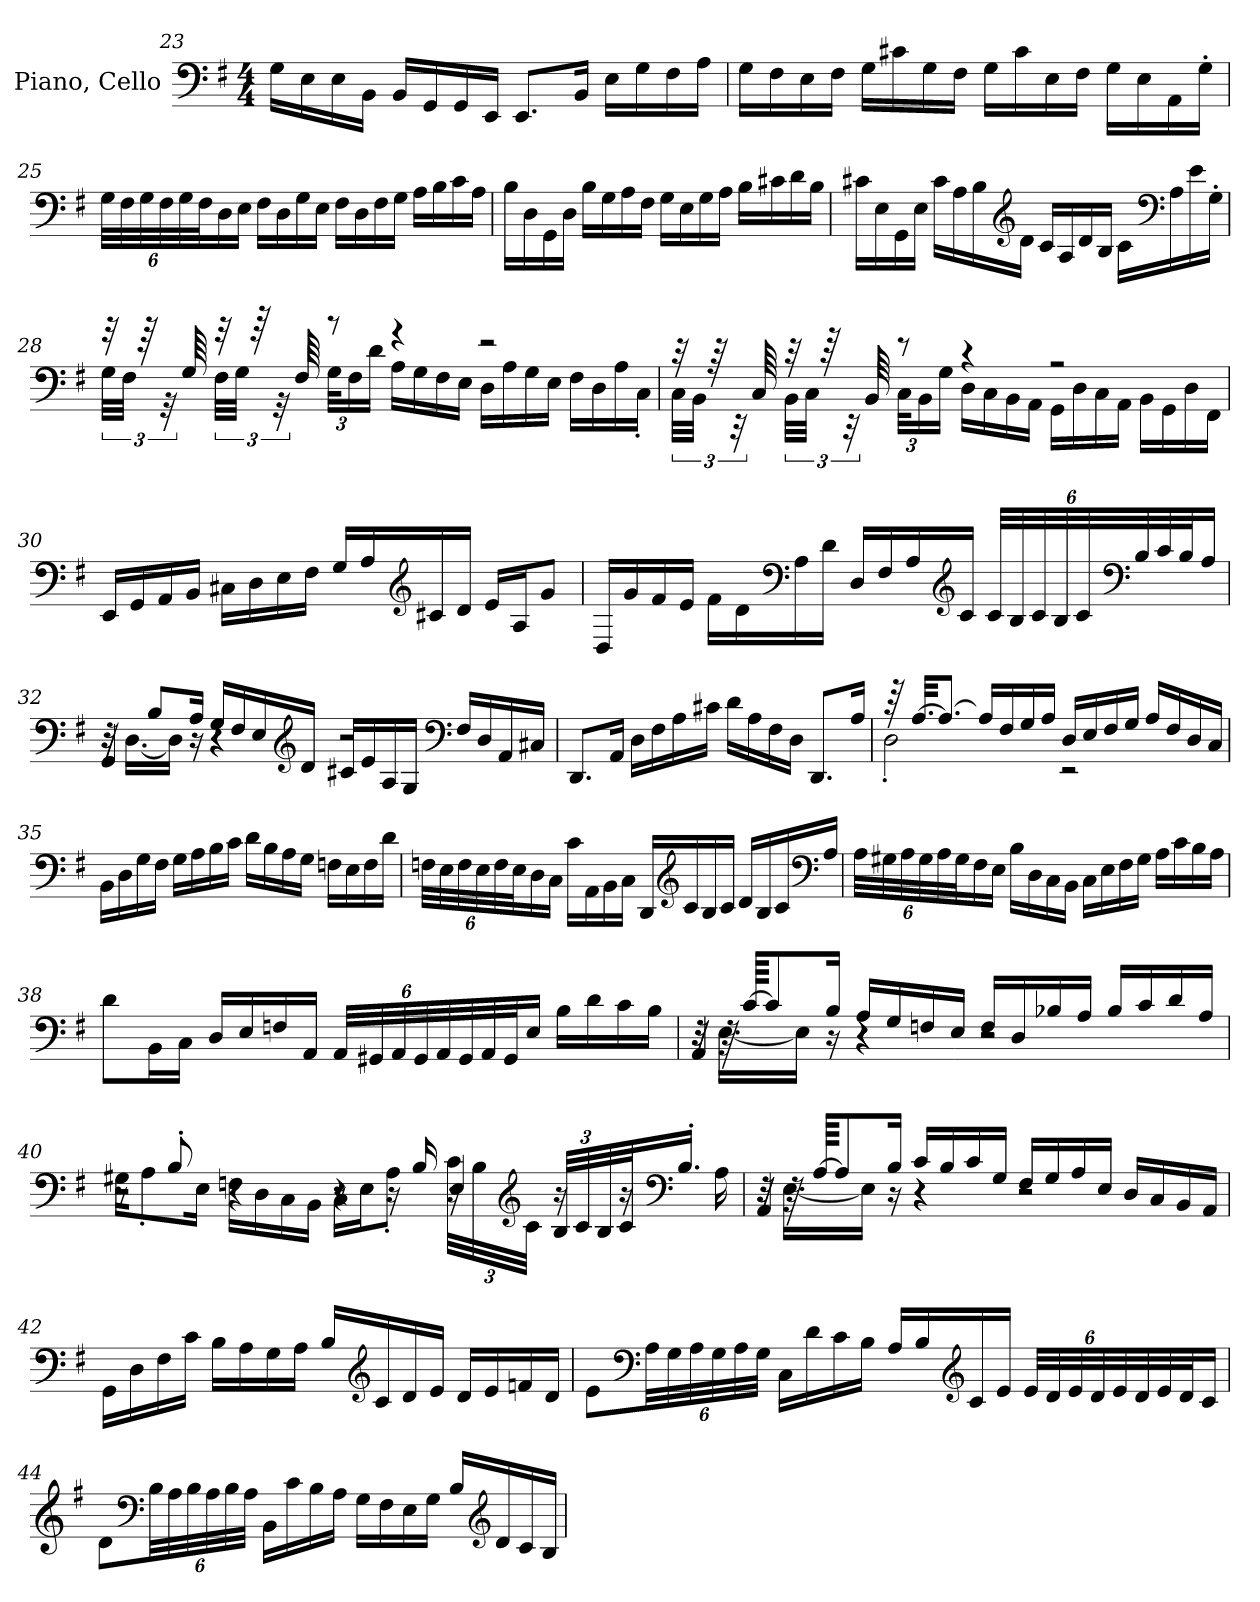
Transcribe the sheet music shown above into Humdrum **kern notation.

**kern
*part1
*staff1
*I"Piano, Cello
*I'Pno.
*clefF4
*k[f#]
*M4/4
=23
16G\LL
16E\
16E\
16BB\JJ
16BB/LL
16GG/
16GG/
16EE/JJ
8.EE/L
16BB/Jk
16E\LL
16G\
16F#\
16A\JJ
!!LO:LB:g=z
=24
16G\LL
16F#\
16E\
16F#\JJ
16G\LL
16c#X\
16G\
16F#\JJ
16G\LL
16c#\
16E\
16F#\JJ
16G\LL
16E\
16AA\
16G'\JJ
=25
*Xbrackettup
48G\LLL
48F#\
48G\
48F#\
48G\
48F#\J
16D\
16E\JJ
16F#\LL
16D\
16G\
16E\JJ
16F#\LL
16D\
16F#\
16G\JJ
16A\LL
16B\
16c\
16A\JJ
!!LO:LB:g=z
=26
16B\LL
16D\
16GG\
16D\JJ
16B\LL
16G\
16A\
16F#\JJ
16G\LL
16E\
16G\
16A\JJ
16B\LL
16c#X\
16d\
16B\JJ
=27
16c#X\LL
16E\
16GG\
16E\JJ
16c#\LL
16A\
16B\
*clefG2
16d\JJ
16c#/LL
16A/
16d/
16B/JJ
16c#\LL
*clefF4
16A\
16e\
16G'\JJ
!!LO:LB:g=z
=28
*^
*	*brackettup
32r	48G\LLL
.	48F#\JJJ
64r	.
.	48r
64G/	.
32r	48F#\LLL
.	48G\JJJ
64r	.
.	48r
64F#/	.
*	*Xbrackettup
8r	48G\KLL
.	24F#\
.	16d\JJ
4r	16A\LL
.	16G\
.	16F#\
.	16E\JJ
2r	16D\LL
.	16A\
.	16G\
.	16E\JJ
.	16F#\LL
.	16D\
.	16A\
.	16C'\JJ
!!LO:LB:g=z	!!
=29	=29
*	*brackettup
32r	48C\LLL
.	48BB\JJJ
64r	.
.	48r
64C/	.
32r	48BB\LLL
.	48C\JJJ
64r	.
.	48r
64BB/	.
*	*Xbrackettup
8r	48C\KLL
.	24BB\
.	16G\JJ
4r	16D\LL
.	16C\
.	16BB\
.	16AA\JJ
2r	16GG\LL
.	16D\
.	16C\
.	16AA\JJ
.	16BB\LL
.	16GG\
.	16D\
.	16FF#\JJ
*v	*v
=30
16EE/LL
16GG/
16AA/
16BB/JJ
16C#X\LL
16D\
16E\
16F#\JJ
16G/LL
16A/
*clefG2
16c#X/
16d/JJ
16e/LL
16A/J
8g/J
!!LO:LB:g=z
=31
16D/LL
16g/
16f#/
16e/JJ
16f#\LL
16d\
*clefF4
16A\
16d\JJ
16D/LL
16F#/
16A/
*clefG2
16c/JJ
48c/LLL
48B/
48c/
48B/
48c/
*clefF4
48B/
32c/
32B/J
16A/JJ
!!LO:LB:g=z
=32
*^
*	*^
16r	32r	4GG/
.	[16.D\LL	.
8B/L	.	.
.	16D\JJ]	.
16A/Jk	16r	.
16G/LL	4r	4r
16F#/	.	.
16E/	.	.
*clefG2	*	*
16d/JJ	.	.
16c#X/LL	2r	2r
16e/	.	.
16A/	.	.
16G/JJ	.	.
*clefF4	*	*
16F#/LL	.	.
16D/	.	.
16AA/	.	.
16C#X/JJ	.	.
*v	*v	*v
=33
8.DD/L
16AA/Jk
16D\LL
16F#\
16A\
16c#X\JJ
16d\LL
16A\
16F#\
16D\JJ
8.DD/L
16A/Jk
!!LO:LB:g=z
=34
*^
64r	2D'\
[32.A/KKL	.
8.A/J_	.
16A/LL]	.
16F#/	.
16G/	.
16A/JJ	.
16D/LL	2r
16E/	.
16F#/	.
16G/JJ	.
16A/LL	.
16F#/	.
16D/	.
16C/JJ	.
*v	*v
=35
16BB\LL
16D\
16G\
16F#\JJ
16G\LL
16A\
16B\
16c\JJ
16d\LL
16B\
16A\
16G\JJ
16Fn\LL
16E\
16F\
16d\JJ
!!LO:LB:g=z
=36
48Fn\LLL
48E\
48F\
48E\
48F\
48E\J
16D\
16C\JJ
16c\LL
16AA\
16BB\
16C\JJ
16DD/LL
*clefG2
16c/
16B/
16c/JJ
16d/LL
16B/
16c/
*clefF4
16A/JJ
=37
48A\LLL
48G#X\
48A\
48G#\
48A\
48G#\J
16F#\
16E\JJ
16B\LL
16D\
16C\
16BB\JJ
16C\LL
16E\
16F#\
16G#\JJ
16A\LL
16c\
16B\
16A\JJ
!!LO:LB:g=z
=38
8d\L
16BB\L
16C\JJ
16D/LL
16E/
16Fn/
16AA/JJ
48AA/LLL
48GG#X/
48AA/
48GG#/
48AA/
48GG#/
32AA/
32GG#/J
16E/JJ
16B\LL
16d\
16c\
16B\JJ
=39
*^
*	*^
32r	32r	4AA/
64r	[16.E\LL	.
[64c/KKKL	.	.
8c/]	.	.
.	16E\JJ]	.
16B/Jk	16r	.
16A/LL	4r	4r
16G/	.	.
16Fn/	.	.
16E/JJ	.	.
16F/LL	2r	2r
16D/	.	.
16B-X/	.	.
16A/JJ	.	.
16B-/LL	.	.
16c/	.	.
16d/	.	.
16A/JJ	.	.
!!LO:LB:g=z	!!	!!
=40	=40	=40
8r	16G#X\KL	2r
.	8A'\	.
8B'/	.	.
.	16E\Jk	.
4r	16Fn\LL	.
.	16D\	.
.	16C\	.
.	16BB\JJ	.
8r	16C\LL	4r
.	16E\J	.
16r	8A'\J	.
16B/	.	.
16r	48c\LLL	4E/
.	48B\	.
*clefG2	*	*
.	48c\JJJ	.
48B/LLL	16r	.
48c/	.	.
48B/	.	.
32c/J	16r	.
*clefF4	*	*
16.B'/JJ	.	.
.	16A\	.
!!LO:PB:g=z	!!	!!
=41	=41	=41
32r	32r	4AA/
64r	[16.E\LL	.
[64A/KKKL	.	.
8A/]	.	.
.	16E\JJ]	.
16B/Jk	16r	.
16c/LL	4r	4r
16B/	.	.
16c/	.	.
16G/JJ	.	.
16F#/LL	2r	2r
16G/	.	.
16A/	.	.
16E/JJ	.	.
16D/LL	.	.
16C/	.	.
16BB/	.	.
16AA/JJ	.	.
*v	*v	*v
=42
16GG\LL
16D\
16F#\
16c\JJ
16B\LL
16A\
16G\
16A\JJ
16B/LL
*clefG2
16c/
16d/
16e/JJ
16d/LL
16e/
16fn/
16d/JJ
!!LO:LB:g=z
=43
8e\L
*clefF4
48A\LL
48G\
48A\
48G\
48A\
48G\JJJ
16C\LL
16d\
16c\
16B\JJ
16A/LL
16B/
*clefG2
16c/
16e/JJ
48e/LLL
48d/
48e/
48d/
48e/
48d/
32e/
32d/J
16c/JJ
!!LO:LB:g=z
=44
8d\L
*clefF4
48B\LL
48A\
48B\
48A\
48B\
48A\JJJ
16BB\LL
16c\
16B\
16A\JJ
16G\LL
16F#\
16E\
16G\JJ
16B/LL
*clefG2
16d/
16c/
16B/JJ
=
*-
